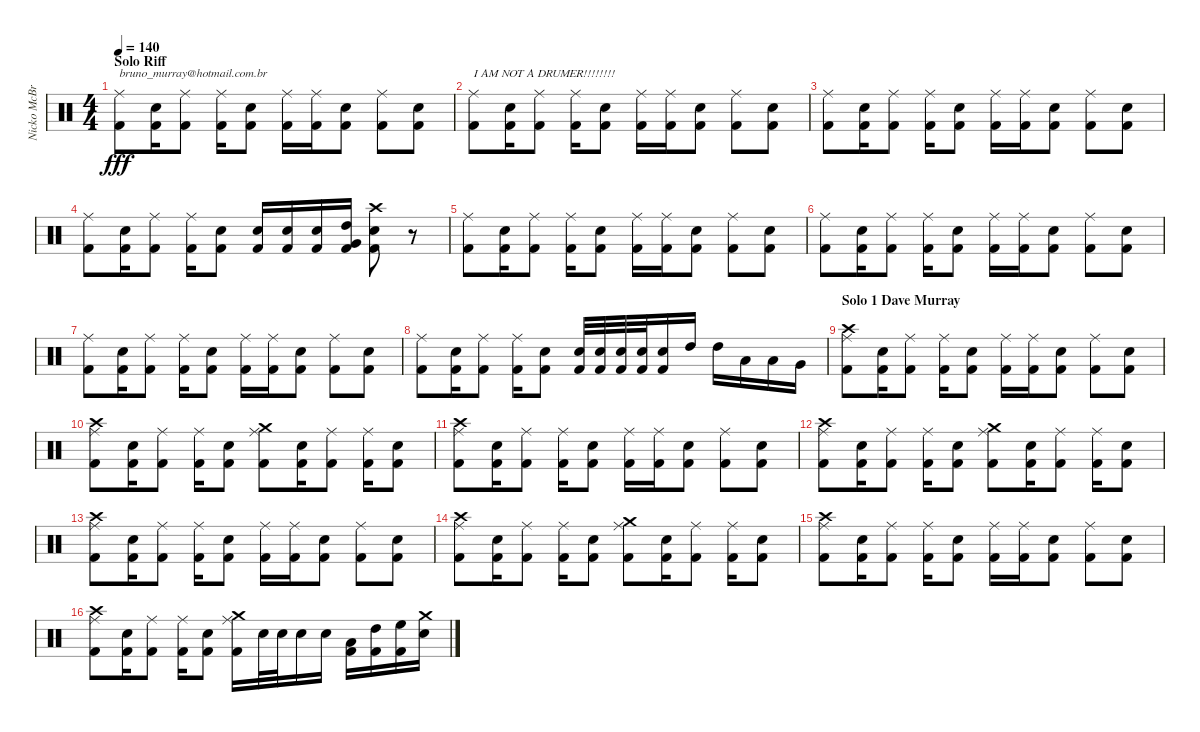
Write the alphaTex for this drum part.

\track ("Nicko McBrain" "Nicko McBr") {instrument percussion}
\staff {score}
\articulation defaults
\ts (4 4)
\section ("" "Solo Riff")
\tempo 140
\clef neutral
\ks c
("Kick (hit) 2" "Ride (middle)").8{txt "bruno_murray@hotmail.com.br" dy fff} ("Kick (hit) 2" "Snare (hit) 2").16 ("Kick (hit) 2" "Ride (middle)").8 ("Kick (hit) 2" "Ride (middle)").16 ("Kick (hit) 2" "Snare (hit) 2").8 ("Kick (hit) 2" "Ride (middle)").16 ("Kick (hit) 2" "Ride (middle)").16 ("Kick (hit) 2" "Snare (hit) 2").8 ("Kick (hit) 2" "Ride (middle)").8 ("Kick (hit) 2" "Snare (hit) 2").8 |
("Kick (hit) 2" "Ride (middle)").8{txt "I AM NOT A DRUMER!!!!!!!!"} ("Kick (hit) 2" "Snare (hit) 2").16 ("Kick (hit) 2" "Ride (middle)").8 ("Kick (hit) 2" "Ride (middle)").16 ("Kick (hit) 2" "Snare (hit) 2").8 ("Kick (hit) 2" "Ride (middle)").16 ("Kick (hit) 2" "Ride (middle)").16 ("Kick (hit) 2" "Snare (hit) 2").8 ("Kick (hit) 2" "Ride (middle)").8 ("Kick (hit) 2" "Snare (hit) 2").8 |
("Kick (hit) 2" "Ride (middle)").8 ("Kick (hit) 2" "Snare (hit) 2").16 ("Kick (hit) 2" "Ride (middle)").8 ("Kick (hit) 2" "Ride (middle)").16 ("Kick (hit) 2" "Snare (hit) 2").8 ("Kick (hit) 2" "Ride (middle)").16 ("Kick (hit) 2" "Ride (middle)").16 ("Kick (hit) 2" "Snare (hit) 2").8 ("Kick (hit) 2" "Ride (middle)").8 ("Kick (hit) 2" "Snare (hit) 2").8 |
("Kick (hit) 2" "Ride (middle)").8 ("Kick (hit) 2" "Snare (hit) 2").16 ("Kick (hit) 2" "Ride (middle)").8 ("Kick (hit) 2" "Ride (middle)").16 ("Kick (hit) 2" "Snare (hit) 2").8 ("Kick (hit) 2" "Snare (hit) 2").16 ("Kick (hit) 2" "Snare (hit) 2").16 ("Kick (hit) 2" "Snare (hit) 2").16 ("Kick (hit) 2" "Very Low Tom (hit)" "High Tom (hit)").16 ("Kick (hit) 2" "Snare (hit) 2" "Crash high (hit)").8 r.8 |
("Kick (hit) 2" "Ride (middle)").8 ("Kick (hit) 2" "Snare (hit) 2").16 ("Kick (hit) 2" "Ride (middle)").8 ("Kick (hit) 2" "Ride (middle)").16 ("Kick (hit) 2" "Snare (hit) 2").8 ("Kick (hit) 2" "Ride (middle)").16 ("Kick (hit) 2" "Ride (middle)").16 ("Kick (hit) 2" "Snare (hit) 2").8 ("Kick (hit) 2" "Ride (middle)").8 ("Kick (hit) 2" "Snare (hit) 2").8 |
("Kick (hit) 2" "Ride (middle)").8 ("Kick (hit) 2" "Snare (hit) 2").16 ("Kick (hit) 2" "Ride (middle)").8 ("Kick (hit) 2" "Ride (middle)").16 ("Kick (hit) 2" "Snare (hit) 2").8 ("Kick (hit) 2" "Ride (middle)").16 ("Kick (hit) 2" "Ride (middle)").16 ("Kick (hit) 2" "Snare (hit) 2").8 ("Kick (hit) 2" "Ride (middle)").8 ("Kick (hit) 2" "Snare (hit) 2").8 |
("Kick (hit) 2" "Ride (middle)").8 ("Kick (hit) 2" "Snare (hit) 2").16 ("Kick (hit) 2" "Ride (middle)").8 ("Kick (hit) 2" "Ride (middle)").16 ("Kick (hit) 2" "Snare (hit) 2").8 ("Kick (hit) 2" "Ride (middle)").16 ("Kick (hit) 2" "Ride (middle)").16 ("Kick (hit) 2" "Snare (hit) 2").8 ("Kick (hit) 2" "Ride (middle)").8 ("Kick (hit) 2" "Snare (hit) 2").8 |
("Kick (hit) 2" "Ride (middle)").8 ("Kick (hit) 2" "Snare (hit) 2").16 ("Kick (hit) 2" "Ride (middle)").8 ("Kick (hit) 2" "Ride (middle)").16 ("Kick (hit) 2" "Snare (hit) 2").8 ("Kick (hit) 2" "Snare (hit) 2").32 ("Kick (hit) 2" "Snare (hit) 2").32 ("Kick (hit) 2" "Snare (hit) 2").32 ("Kick (hit) 2" "Snare (hit) 2").32 ("Kick (hit) 2" "Snare (hit) 2").16 "High Tom (hit)".16 "High Tom (hit)".16 "Low Tom (hit)".16 "Low Tom (hit)".16 "Very Low Tom (hit)".16 |
\section ("" "Solo 1 Dave Murray")
("Kick (hit) 2" "Ride (middle)" "Crash high (hit)").8 ("Kick (hit) 2" "Snare (hit) 2").16 ("Kick (hit) 2" "Ride (middle)").8 ("Kick (hit) 2" "Ride (middle)").16 ("Kick (hit) 2" "Snare (hit) 2").8 ("Kick (hit) 2" "Ride (middle)").16 ("Kick (hit) 2" "Ride (middle)").16 ("Kick (hit) 2" "Snare (hit) 2").8 ("Kick (hit) 2" "Ride (middle)").8 ("Kick (hit) 2" "Snare (hit) 2").8 |
("Kick (hit) 2" "Ride (middle)" "Crash high (hit)").8 ("Kick (hit) 2" "Snare (hit) 2").16 ("Kick (hit) 2" "Ride (middle)").8 ("Kick (hit) 2" "Ride (middle)").16 ("Kick (hit) 2" "Snare (hit) 2").8 ("Kick (hit) 2" "Ride (middle)" "Crash medium (hit)").8 ("Kick (hit) 2" "Snare (hit) 2").16 ("Kick (hit) 2" "Ride (middle)").8 ("Kick (hit) 2" "Ride (middle)").16 ("Kick (hit) 2" "Snare (hit) 2").8 |
("Kick (hit) 2" "Ride (middle)" "Crash high (hit)").8 ("Kick (hit) 2" "Snare (hit) 2").16 ("Kick (hit) 2" "Ride (middle)").8 ("Kick (hit) 2" "Ride (middle)").16 ("Kick (hit) 2" "Snare (hit) 2").8 ("Kick (hit) 2" "Ride (middle)").16 ("Kick (hit) 2" "Ride (middle)").16 ("Kick (hit) 2" "Snare (hit) 2").8 ("Kick (hit) 2" "Ride (middle)").8 ("Kick (hit) 2" "Snare (hit) 2").8 |
("Kick (hit) 2" "Ride (middle)" "Crash high (hit)").8 ("Kick (hit) 2" "Snare (hit) 2").16 ("Kick (hit) 2" "Ride (middle)").8 ("Kick (hit) 2" "Ride (middle)").16 ("Kick (hit) 2" "Snare (hit) 2").8 ("Kick (hit) 2" "Ride (middle)" "Crash medium (hit)").8 ("Kick (hit) 2" "Snare (hit) 2").16 ("Kick (hit) 2" "Ride (middle)").8 ("Kick (hit) 2" "Ride (middle)").16 ("Kick (hit) 2" "Snare (hit) 2").8 |
("Kick (hit) 2" "Ride (middle)" "Crash high (hit)").8 ("Kick (hit) 2" "Snare (hit) 2").16 ("Kick (hit) 2" "Ride (middle)").8 ("Kick (hit) 2" "Ride (middle)").16 ("Kick (hit) 2" "Snare (hit) 2").8 ("Kick (hit) 2" "Ride (middle)").16 ("Kick (hit) 2" "Ride (middle)").16 ("Kick (hit) 2" "Snare (hit) 2").8 ("Kick (hit) 2" "Ride (middle)").8 ("Kick (hit) 2" "Snare (hit) 2").8 |
("Kick (hit) 2" "Ride (middle)" "Crash high (hit)").8 ("Kick (hit) 2" "Snare (hit) 2").16 ("Kick (hit) 2" "Ride (middle)").8 ("Kick (hit) 2" "Ride (middle)").16 ("Kick (hit) 2" "Snare (hit) 2").8 ("Kick (hit) 2" "Ride (middle)" "Crash medium (hit)").8 ("Kick (hit) 2" "Snare (hit) 2").16 ("Kick (hit) 2" "Ride (middle)").8 ("Kick (hit) 2" "Ride (middle)").16 ("Kick (hit) 2" "Snare (hit) 2").8 |
("Kick (hit) 2" "Ride (middle)" "Crash high (hit)").8 ("Kick (hit) 2" "Snare (hit) 2").16 ("Kick (hit) 2" "Ride (middle)").8 ("Kick (hit) 2" "Ride (middle)").16 ("Kick (hit) 2" "Snare (hit) 2").8 ("Kick (hit) 2" "Ride (middle)").16 ("Kick (hit) 2" "Ride (middle)").16 ("Kick (hit) 2" "Snare (hit) 2").8 ("Kick (hit) 2" "Ride (middle)").8 ("Kick (hit) 2" "Snare (hit) 2").8 |
("Kick (hit) 2" "Ride (middle)" "Crash high (hit)").8 ("Kick (hit) 2" "Snare (hit) 2").16 ("Kick (hit) 2" "Ride (middle)").8 ("Kick (hit) 2" "Ride (middle)").16 ("Kick (hit) 2" "Snare (hit) 2").8 ("Kick (hit) 2" "Ride (middle)" "Crash medium (hit)").16 "Snare (hit) 2".32 "Snare (hit) 2".32 "Snare (hit) 2".16 "Snare (hit) 2".16 ("Low Tom (hit)" "Kick (hit) 2").16 ("High Tom (hit)" "Kick (hit) 2").16 ("High Floor Tom (hit)" "Kick (hit) 2").16 ("Snare (hit) 2" "Crash medium (hit)").16
